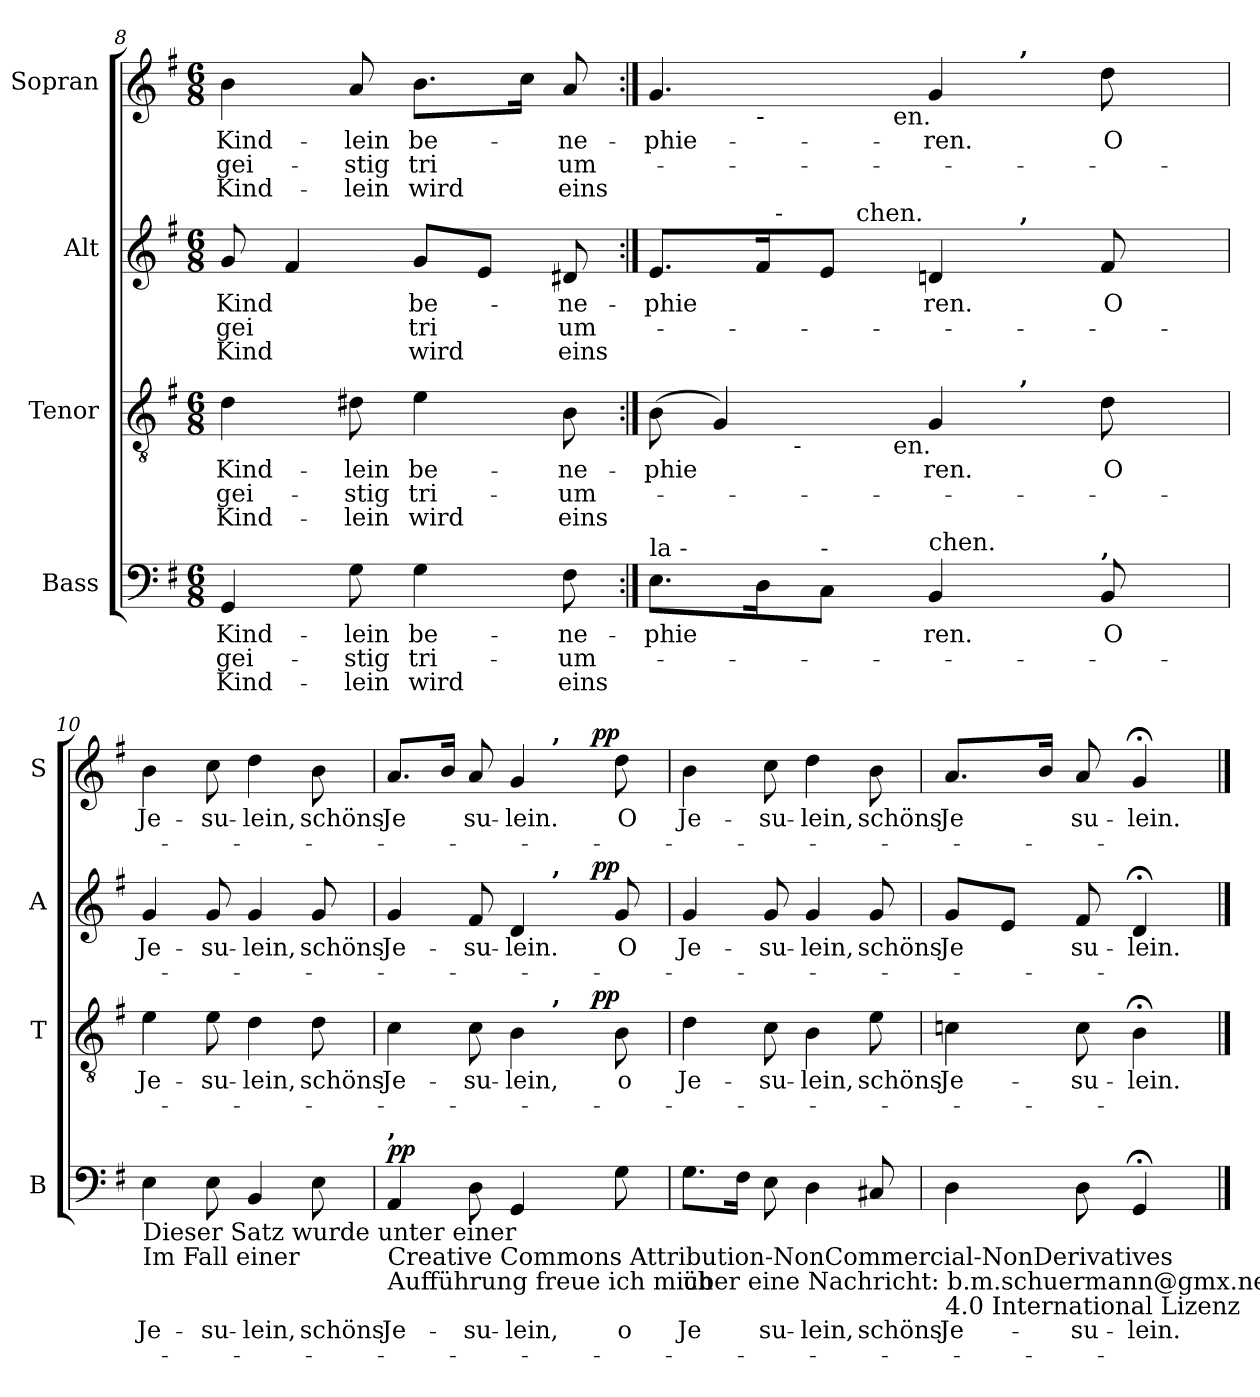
**kern	**text	**text	**text	**dynam	**kern	**text	**text	**text	**dynam	**kern	**text	**text	**text	**dynam	**kern	**text	**text	**text	**dynam
*part4	*part4	*part4	*part4	*part4	*part3	*part3	*part3	*part3	*part3	*part2	*part2	*part2	*part2	*part2	*part1	*part1	*part1	*part1	*part1
*staff4	*staff4	*staff4	*staff4	*staff4	*staff3	*staff3	*staff3	*staff3	*staff3	*staff2	*staff2	*staff2	*staff2	*staff2	*staff1	*staff1	*staff1	*staff1	*staff1
*I"Bass	*	*	*	*	*I"Tenor	*	*	*	*	*I"Alt	*	*	*	*	*I"Sopran	*	*	*	*
*I'B	*	*	*	*	*I'T	*	*	*	*	*I'A	*	*	*	*	*I'S	*	*	*	*
*clefF4	*	*	*	*	*clefGv2	*	*	*	*	*clefG2	*	*	*	*	*clefG2	*	*	*	*
*k[f#]	*	*	*	*	*k[f#]	*	*	*	*	*k[f#]	*	*	*	*	*k[f#]	*	*	*	*
*G:	*	*	*	*	*G:	*	*	*	*	*G:	*	*	*	*	*G:	*	*	*	*
*M6/8	*	*	*	*	*M6/8	*	*	*	*	*M6/8	*	*	*	*	*M6/8	*	*	*	*
=8	=8	=8	=8	=8	=8	=8	=8	=8	=8	=8	=8	=8	=8	=8	=8	=8	=8	=8	=8
!	!LO:LY:a:rj	!LO:LY:a:rj	!LO:LY:a:rj	!	!	!LO:LY:b:rj	!LO:LY:b:rj	!LO:LY:b:rj	!	!	!LO:LY:a:rj	!LO:LY:a:rj	!LO:LY:a:rj	!	!	!LO:LY:b:rj	!LO:LY:b:rj	!LO:LY:b:rj	!
4GG/	Kind-	-gei-	-Kind-	.	4d\	Kind-	-gei-	-Kind-	.	8g/	Kind-	-gei-	-Kind-	.	4b\	Kind-	-gei-	-Kind-	.
!	!	!	!	!	!	!	!	!	!	!	!LO:LY:a:rj	!LO:LY:a:rj	!LO:LY:a:rj	!	!	!	!	!	!
.	.	.	.	.	.	.	.	.	.	4f#/	--	--	--	.	.	.	.	.	.
!	!LO:LY:a:rj	!LO:LY:a:rj	!LO:LY:a:rj	!	!	!LO:LY:b:rj	!LO:LY:b:rj	!LO:LY:b:rj	!	!	!	!	!	!	!	!LO:LY:b:rj	!LO:LY:b:rj	!LO:LY:b:rj	!
8G\	-lein	stig	lein	.	8d#X\	-lein	stig	lein	.	.	.	.	.	.	8a/	-lein	stig	lein	.
!	!LO:LY:a:rj	!LO:LY:a:rj	!LO:LY:a:rj	!	!	!LO:LY:b:rj	!LO:LY:b:rj	!LO:LY:b:rj	!	!	!LO:LY:a:rj	!LO:LY:a:rj	!LO:LY:a:rj	!	!	!LO:LY:b:rj	!LO:LY:b:rj	!LO:LY:b:rj	!
4G\	be-	-tri-	-wird	.	4e\	be-	-tri-	-wird	.	8g/L	-be-	-tri-	-wird	.	8.b\L	be-	-tri-	-wird	.
!	!	!	!	!	!	!	!	!	!	!	!LO:LY:a:rj	!LO:LY:a:rj	!LO:LY:a:rj	!	!	!	!	!	!
.	.	.	.	.	.	.	.	.	.	8e/J	.	-	--	.	.	.	.	.	.
!	!	!	!	!	!	!	!	!	!	!	!	!	!	!	!	!LO:LY:b:rj	!LO:LY:b:rj	!LO:LY:b:rj	!
.	.	.	.	.	.	.	.	.	.	.	.	.	.	.	16cc\J	.	-	--	.
!	!LO:LY:a:rj	!LO:LY:a:rj	!LO:LY:a:rj	!	!	!LO:LY:b:rj	!LO:LY:b:rj	!LO:LY:b:rj	!	!	!LO:LY:a:rj	!LO:LY:a:rj	!LO:LY:a:rj	!	!	!LO:LY:b:rj	!LO:LY:b:rj	!LO:LY:b:rj	!
8F#\	ne-	-um-	-eins	.	8B\	ne-	-um-	-eins	.	8d#X/	-ne-	-um-	-eins	.	8a/	-ne-	-um-	-eins	.
!!LO:PB:g=z
=9:|!	=9:|!	=9:|!	=9:|!	=9:|!	=9:|!	=9:|!	=9:|!	=9:|!	=9:|!	=9:|!	=9:|!	=9:|!	=9:|!	=9:|!	=9:|!	=9:|!	=9:|!	=9:|!	=9:|!
!	!	!	!	!	!	!	!	!	!	!	!	!	!	!	!LO:TX:b:t=dei	!	!	!	!
!	!	!	!	!	!	!	!	!	!	!LO:TX:a:t=la	!	!	!	!	!	!	!	!	!
!	!	!	!	!	!LO:TX:b:t=dei -	!	!	!	!	!	!	!	!	!	!	!	!	!	!
!LO:TX:a:t=la -	!	!	!	!	!	!	!	!	!	!	!	!	!	!	!	!	!	!	!
!	!LO:LY:a:rj	!	!	!	!	!LO:LY:b:rj	!	!	!	!	!LO:LY:a:rj	!	!	!	!	!LO:LY:b:rj	!	!	!
*	*	*	*	*	*^	*	*	*	*	*^	*	*	*	*	*^	*	*	*	*
*	*	*	*	*	*	*^	*	*	*	*	*	*^	*	*	*	*	*	*^	*	*	*	*
*	*	*	*	*	*	*	*^	*	*	*	*	*	*	*^	*	*	*	*	*	*	*^	*	*	*	*
8.E\L	phie-	.	.	.	(>8B\	8..ryy	4ryy	2ryy	phie-	.	.	.	8.e/L	8ryy	4ryy	2ryy	phie-	.	.	.	4.g/	8.ryy	4ryy	2ryy	phie-	.	.	.
!	!	!	!	!	!	!	!	!	!LO:LY:b:rj	!	!	!	!	!	!	!	!	!	!	!	!	!	!	!	!	!	!	!
.	.	.	.	.	4G/)	.	.	.	--	.	.	.	.	16ryy	.	.	.	.	.	.	.	.	.	.	.	.	.	.
!	!	!	!	!	!	!	!	!	!	!	!	!	!	!	!	!	!	!	!	!	!	!LO:TX:b:t=-	!	!	!	!	!	!
!	!LO:LY:a:rj	!	!	!	!	!	!	!	!	!	!	!	!	!	!	!	!LO:LY:a:rj	!	!	!	!	!	!	!	!	!	!	!
16D\	--	.	.	.	.	.	.	.	.	.	.	.	16f#/	64ryy	.	.	--	.	.	.	.	2ryy	.	.	.	.	.	.
!	!	!	!	!	!	!	!	!	!	!	!	!	!	!LO:TX:a:t=-	!	!	!	!	!	!	!	!	!	!	!	!	!	!
.	.	.	.	.	.	.	.	.	.	.	.	.	.	2ryy	.	.	.	.	.	.	.	.	.	.	.	.	.	.
!	!	!	!	!	!	!LO:TX:b:t=-	!	!	!	!	!	!	!	!	!	!	!	!	!	!	!	!	!	!	!	!	!	!
.	.	.	.	.	.	2ryy	.	.	.	.	.	.	.	.	.	.	.	.	.	.	.	.	.	.	.	.	.	.
!LO:TX:a:t=-	!	!	!	!	!	!	!	!	!	!	!	!	!	!	!	!	!	!	!	!	!	!	!	!	!	!	!	!
!	!LO:LY:a:rj	!	!	!	!	!	!	!	!	!	!	!	!	!	!	!	!LO:LY:a:rj	!	!	!	!	!	!	!	!	!	!	!
8C\J	--	.	.	.	.	.	16ryy	.	.	.	.	.	8e/J	.	32.ryy	.	--	.	.	.	.	.	16ryy	.	.	.	.	.
!	!	!	!	!	!	!	!	!	!	!	!	!	!	!	!LO:TX:a:t=chen.	!	!	!	!	!	!	!	!	!	!	!	!	!
.	.	.	.	.	.	.	.	.	.	.	.	.	.	.	4ryy	.	.	.	.	.	.	.	.	.	.	.	.	.
.	.	.	.	.	.	.	64ryy	.	.	.	.	.	.	.	.	.	.	.	.	.	.	.	64ryy	.	.	.	.	.
!	!	!	!	!	!	!	!	!	!	!	!	!	!	!	!	!	!	!	!	!	!	!	!LO:TX:b:t=en.	!	!	!	!	!
!	!	!	!	!	!	!	!LO:TX:b:t=en.	!	!	!	!	!	!	!	!	!	!	!	!	!	!	!	!	!	!	!	!	!
.	.	.	.	.	.	.	4ryy	.	.	.	.	.	.	.	.	.	.	.	.	.	.	.	4ryy	.	.	.	.	.
!LO:TX:a:t=chen.	!	!	!	!	!	!	!	!	!	!	!	!	!	!	!	!	!	!	!	!	!	!	!	!	!	!	!	!
!	!LO:LY:a:rj	!	!	!	!	!	!	!	!LO:LY:b:rj	!	!	!	!	!	!	!	!LO:LY:a:rj	!	!	!	!	!	!	!	!LO:LY:b:rj	!	!	!
4BB/	-ren.	.	.	.	4G/	.	.	.	-ren.	.	.	.	4dn/	.	.	.	-ren.	.	.	.	4g/	.	.	.	-ren.	.	.	.
.	.	.	.	.	.	.	.	32ryy	.	.	.	.	.	.	.	32ryy	.	.	.	.	.	.	.	32ryy	.	.	.	.
!	!	!	!	!	!	!	!	!	!	!	!	!	!	!	!	!	!	!	!	!	!	!	!	!LO:TX:a:B:t=,	!	!	!	!
!	!	!	!	!	!	!	!	!	!	!	!	!	!	!	!	!LO:TX:a:B:t=,	!	!	!	!	!	!	!	!	!	!	!	!
!	!	!	!	!	!	!	!	!LO:TX:a:B:t=,	!	!	!	!	!	!	!	!	!	!	!	!	!	!	!	!	!	!	!	!
.	.	.	.	.	.	.	.	8..ryy	.	.	.	.	.	.	.	8..ryy	.	.	.	.	.	.	.	8..ryy	.	.	.	.
.	.	.	.	.	.	.	.	.	.	.	.	.	.	.	8ryy	.	.	.	.	.	.	.	.	.	.	.	.	.
.	.	.	.	.	.	.	8ryy	.	.	.	.	.	.	.	.	.	.	.	.	.	.	.	8ryy	.	.	.	.	.
!LO:TX:a:B:t=,	!	!	!	!	!	!	!	!	!	!	!	!	!	!	!	!	!	!	!	!	!	!	!	!	!	!	!	!
!	!LO:LY:a:rj	!	!	!	!	!	!	!	!LO:LY:b:rj	!	!	!	!	!	!	!	!LO:LY:a:rj	!	!	!	!	!	!	!	!LO:LY:b:rj	!	!	!
8BB/	O	.	.	.	8d\	.	.	.	O	.	.	.	8f#/	.	.	.	O	.	.	.	8dd\	.	.	.	O	.	.	.
.	.	.	.	.	.	.	.	.	.	.	.	.	.	.	16ryy	.	.	.	.	.	.	.	.	.	.	.	.	.
.	.	.	.	.	.	.	.	.	.	.	.	.	.	.	.	.	.	.	.	.	.	16ryy	.	.	.	.	.	.
.	.	.	.	.	.	.	32.ryy	.	.	.	.	.	.	32.ryy	.	.	.	.	.	.	.	.	32.ryy	.	.	.	.	.
.	.	.	.	.	.	32ryy	.	.	.	.	.	.	.	.	.	.	.	.	.	.	.	.	.	.	.	.	.	.
.	.	.	.	.	.	.	.	.	.	.	.	.	.	.	64ryy	.	.	.	.	.	.	.	.	.	.	.	.	.
=10	=10	=10	=10	=10	=10	=10	=10	=10	=10	=10	=10	=10	=10	=10	=10	=10	=10	=10	=10	=10	=10	=10	=10	=10	=10	=10	=10	=10
!LO:TX:b:t=Dieser Satz wurde unter einer	!	!	!	!	!	!	!	!	!	!	!	!	!	!	!	!	!	!	!	!	!	!	!	!	!	!	!	!
!LO:TX:b:t=Im Fall einer	!	!	!	!	!	!	!	!	!	!	!	!	!	!	!	!	!	!	!	!	!	!	!	!	!	!	!	!
!	!LO:LY:a:rj	!	!	!	!	!	!	!	!LO:LY:b:rj	!	!	!	!	!	!	!	!LO:LY:a:rj	!	!	!	!	!	!	!	!LO:LY:b:rj	!	!	!
*	*	*	*	*	*v	*v	*v	*v	*	*	*	*	*	*	*	*	*	*	*	*	*v	*v	*v	*v	*	*	*	*
*	*	*	*	*	*	*	*	*	*	*v	*v	*v	*v	*	*	*	*	*	*	*	*	*
4E\	Je-	.	.	.	4e\	Je-	.	.	.	4g/	Je-	.	.	.	4b\	Je-	.	.	.
!	!LO:LY:a:rj	!	!	!	!	!LO:LY:b:rj	!	!	!	!	!LO:LY:a:rj	!	!	!	!	!LO:LY:b:rj	!	!	!
8E\	-su-	.	.	.	8e\	-su-	.	.	.	8g/	-su-	.	.	.	8cc\	-su-	.	.	.
!	!LO:LY:a:rj	!	!	!	!	!LO:LY:b:rj	!	!	!	!	!LO:LY:a:rj	!	!	!	!	!LO:LY:b:rj	!	!	!
4BB/	-lein,	.	.	.	4d\	-lein,	.	.	.	4g/	-lein,	.	.	.	4dd\	-lein,	.	.	.
!	!LO:LY:a:rj	!	!	!	!	!LO:LY:b:rj	!	!	!	!	!LO:LY:a:rj	!	!	!	!	!LO:LY:b:rj	!	!	!
8E\	schöns	.	.	.	8d\	schöns	.	.	.	8g/	schöns	.	.	.	8b\	schöns	.	.	.
=11	=11	=11	=11	=11	=11	=11	=11	=11	=11	=11	=11	=11	=11	=11	=11	=11	=11	=11	=11
!LO:TX:a:B:t=,	!	!	!	!	!	!	!	!	!	!	!	!	!	!	!	!	!	!	!
!LO:TX:b:t=Creative Commons Attribution-NonCommercial-NonDerivatives	!	!	!	!	!	!	!	!	!	!	!	!	!	!	!	!	!	!	!
!LO:TX:b:t=Aufführung freue ich mich	!	!	!	!	!	!	!	!	!	!	!	!	!	!	!	!	!	!	!
!	!LO:LY:a:rj	!	!	!LO:DY:a	!	!LO:LY:b:rj	!	!	!	!	!LO:LY:a:rj	!	!	!	!	!LO:LY:b:rj	!	!	!
*	*	*	*	*	*^	*	*	*	*	*^	*	*	*	*	*^	*	*	*	*
4AA/	Je-	.	.	pp	4c\	2ryy	Je-	.	.	.	4g/	2ryy	Je-	.	.	.	8.a/L	2ryy	Je-	.	.	.
!	!	!	!	!	!	!	!	!	!	!	!	!	!	!	!	!	!	!	!LO:LY:b:rj	!	!	!
.	.	.	.	.	.	.	.	.	.	.	.	.	.	.	.	.	16b/J	.	--	.	.	.
!	!LO:LY:a:rj	!	!	!	!	!	!LO:LY:b:rj	!	!	!	!	!	!LO:LY:a:rj	!	!	!	!	!	!LO:LY:b:rj	!	!	!
8D\	-su-	.	.	.	8c\	.	-su-	.	.	.	8f#/	.	-su-	.	.	.	8a/	.	-su-	.	.	.
!	!LO:LY:a:rj	!	!	!	!	!	!LO:LY:b:rj	!	!	!	!	!	!LO:LY:a:rj	!	!	!	!	!	!LO:LY:b:rj	!	!	!
4GG/	-lein,	.	.	.	4B\	.	-lein,	.	.	.	4d/	.	-lein.	.	.	.	4g/	.	-lein.	.	.	.
!	!	!	!	!	!	!	!	!	!	!	!	!	!	!	!	!	!	!LO:TX:a:B:t=,	!	!	!	!
!	!	!	!	!	!	!	!	!	!	!	!	!LO:TX:a:B:t=,	!	!	!	!	!	!	!	!	!	!
!	!	!	!	!	!	!LO:TX:a:B:t=,	!	!	!	!	!	!	!	!	!	!	!	!	!	!	!	!
.	.	.	.	.	.	16ryy	.	.	.	.	.	16ryy	.	.	.	.	.	16ryy	.	.	.	.
.	.	.	.	.	.	64ryy	.	.	.	.	.	64ryy	.	.	.	.	.	64ryy	.	.	.	.
!	!	!	!	!	!	!	!	!	!	!LO:DY:a	!	!	!	!	!	!LO:DY:a	!	!	!	!	!	!LO:DY:a
.	.	.	.	.	.	8ryy	.	.	.	pp	.	8ryy	.	.	.	pp	.	8ryy	.	.	.	pp
!	!LO:LY:a:rj	!	!	!	!	!	!LO:LY:b:rj	!	!	!	!	!	!LO:LY:a:rj	!	!	!	!	!	!LO:LY:b:rj	!	!	!
8G\	o	.	.	.	8B\	.	o	.	.	.	8g/	.	O	.	.	.	8dd\	.	O	.	.	.
.	.	.	.	.	.	32.ryy	.	.	.	.	.	32.ryy	.	.	.	.	.	32.ryy	.	.	.	.
=12	=12	=12	=12	=12	=12	=12	=12	=12	=12	=12	=12	=12	=12	=12	=12	=12	=12	=12	=12	=12	=12	=12
!LO:TX:b:t=über eine Nachricht&colon; b.m.schuermann@gmx.net	!	!	!	!	!	!	!	!	!	!	!	!	!	!	!	!	!	!	!	!	!	!
!	!LO:LY:a:rj	!	!	!	!	!	!LO:LY:b:rj	!	!	!	!	!	!LO:LY:a:rj	!	!	!	!	!	!LO:LY:b:rj	!	!	!
*	*	*	*	*	*v	*v	*	*	*	*	*	*	*	*	*	*	*v	*v	*	*	*	*
*	*	*	*	*	*	*	*	*	*	*v	*v	*	*	*	*	*	*	*	*	*
8.G\L	Je-	.	.	.	4d\	Je-	.	.	.	4g/	Je-	.	.	.	4b\	Je-	.	.	.
!	!LO:LY:a:rj	!	!	!	!	!	!	!	!	!	!	!	!	!	!	!	!	!	!
16F#\J	--	.	.	.	.	.	.	.	.	.	.	.	.	.	.	.	.	.	.
!	!LO:LY:a:rj	!	!	!	!	!LO:LY:b:rj	!	!	!	!	!LO:LY:a:rj	!	!	!	!	!LO:LY:b:rj	!	!	!
8E\	-su-	.	.	.	8c\	-su-	.	.	.	8g/	-su-	.	.	.	8cc\	-su-	.	.	.
!	!LO:LY:a:rj	!	!	!	!	!LO:LY:b:rj	!	!	!	!	!LO:LY:a:rj	!	!	!	!	!LO:LY:b:rj	!	!	!
4D\	-lein,	.	.	.	4B\	-lein,	.	.	.	4g/	-lein,	.	.	.	4dd\	-lein,	.	.	.
!	!LO:LY:a:rj	!	!	!	!	!LO:LY:b:rj	!	!	!	!	!LO:LY:a:rj	!	!	!	!	!LO:LY:b:rj	!	!	!
8C#X/	schöns	.	.	.	8e\	schöns	.	.	.	8g/	schöns	.	.	.	8b\	schöns	.	.	.
=13	=13	=13	=13	=13	=13	=13	=13	=13	=13	=13	=13	=13	=13	=13	=13	=13	=13	=13	=13
!LO:TX:b:t=4.0 International Lizenz	!	!	!	!	!	!	!	!	!	!	!	!	!	!	!	!	!	!	!
!	!LO:LY:a:rj	!	!	!	!	!LO:LY:b:rj	!	!	!	!	!LO:LY:a:rj	!	!	!	!	!LO:LY:b:rj	!	!	!
4D\	Je-	.	.	.	4cn\	Je-	.	.	.	8g/L	Je-	.	.	.	8.a/L	Je-	.	.	.
!	!	!	!	!	!	!	!	!	!	!	!LO:LY:a:rj	!	!	!	!	!	!	!	!
.	.	.	.	.	.	.	.	.	.	8e/J	--	.	.	.	.	.	.	.	.
!	!	!	!	!	!	!	!	!	!	!	!	!	!	!	!	!LO:LY:b:rj	!	!	!
.	.	.	.	.	.	.	.	.	.	.	.	.	.	.	16b/J	--	.	.	.
!	!LO:LY:a:rj	!	!	!	!	!LO:LY:b:rj	!	!	!	!	!LO:LY:a:rj	!	!	!	!	!LO:LY:b:rj	!	!	!
8D\	-su-	.	.	.	8c\	-su-	.	.	.	8f#/	-su-	.	.	.	8a/	-su-	.	.	.
!	!LO:LY:a:rj	!	!	!	!	!LO:LY:b:rj	!	!	!	!	!LO:LY:a:rj	!	!	!	!	!LO:LY:b:rj	!	!	!
4GG;</	-lein.	.	.	.	4B;<\	-lein.	.	.	.	4d;</	-lein.	.	.	.	4g;</	-lein.	.	.	.
==	==	==	==	==	==	==	==	==	==	==	==	==	==	==	==	==	==	==	==
*-	*-	*-	*-	*-	*-	*-	*-	*-	*-	*-	*-	*-	*-	*-	*-	*-	*-	*-	*-
